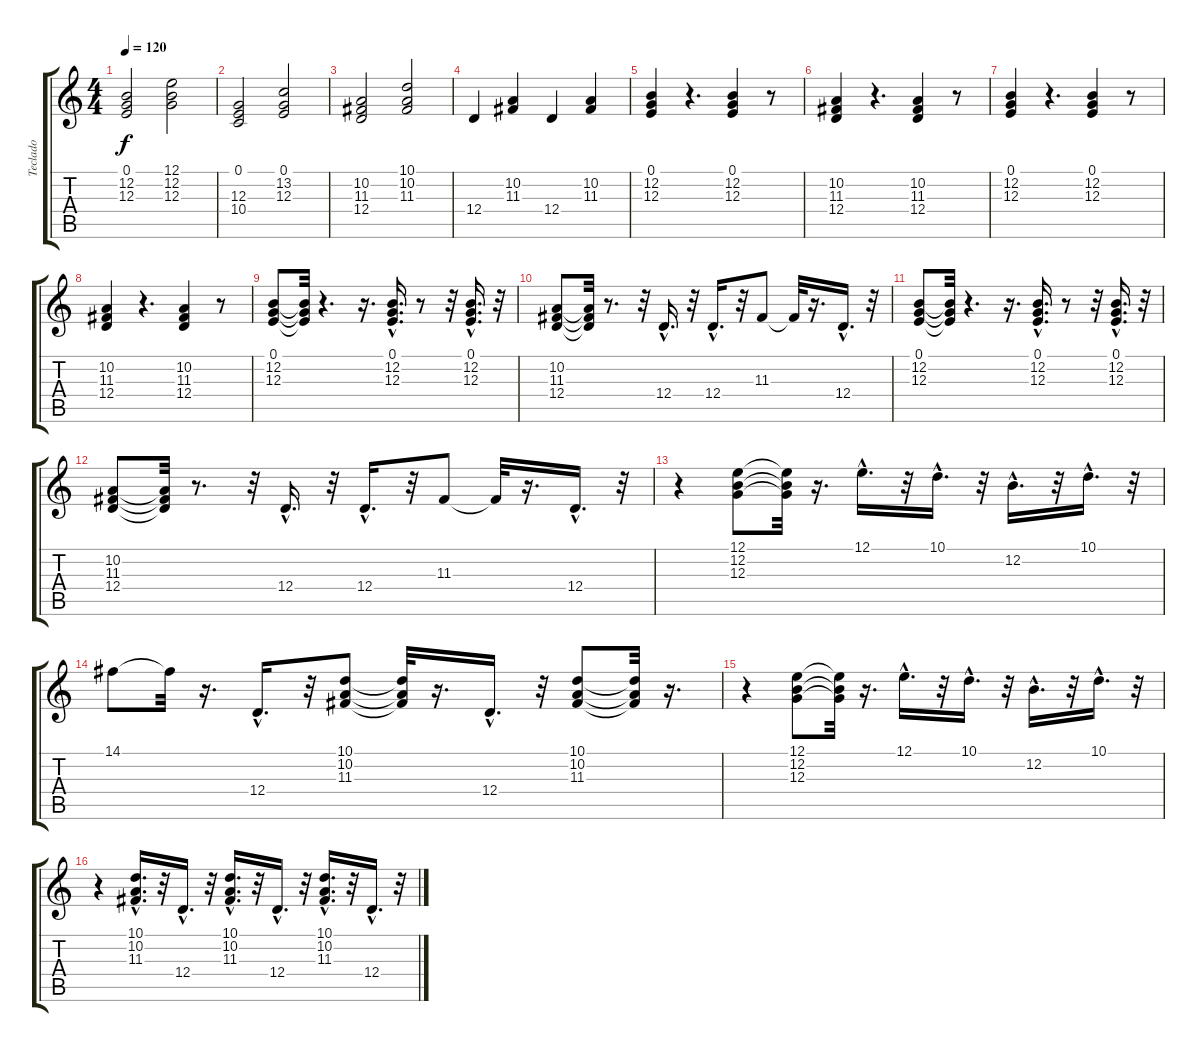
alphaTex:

\track ("Teclado" "Teclado") {instrument electricgrandpiano}
\staff {score tabs}
\tuning (E4 B3 G3 D3 A2 E2) {hide}
\ts (4 4)
\tempo 120
\clef g2
\ks c
(0.1 12.2 12.3).2{dy f} (12.1 12.2 12.3).2 |
(0.1 12.3 10.4).2 (0.1 13.2 12.3).2 |
(10.2 11.3 12.4).2 (10.1 10.2 11.3).2 |
12.4.4 (10.2 11.3).4 12.4.4 (10.2 11.3).4 |
(0.1 12.2 12.3).4 r.4{d} (0.1 12.2 12.3).4 r.8 |
(10.2 11.3 12.4).4 r.4{d} (10.2 11.3 12.4).4 r.8 |
(0.1 12.2 12.3).4 r.4{d} (0.1 12.2 12.3).4 r.8 |
(10.2 11.3 12.4).4 r.4{d} (10.2 11.3 12.4).4 r.8 |
(0.1 12.2 12.3).8 (0.1{t} 12.2{t} 12.3{t}).32 r.4{d} r.16{d} (0.1{hac} 12.2{hac} 12.3{hac}).16{d} r.8 r.32 (0.1{hac} 12.2{hac} 12.3{hac}).16{d} r.32 |
(10.2 11.3 12.4).8 (10.2{t} 11.3{t} 12.4{t}).32 r.8{d} r.32 12.4{hac}.16{d} r.32 12.4{hac}.16{d} r.32 11.3.8 11.3{t}.32 r.16{d} 12.4{hac}.16{d} r.32 |
(0.1 12.2 12.3).8 (0.1{t} 12.2{t} 12.3{t}).32 r.4{d} r.16{d} (0.1{hac} 12.2{hac} 12.3{hac}).16{d} r.8 r.32 (0.1{hac} 12.2{hac} 12.3{hac}).16{d} r.32 |
(10.2 11.3 12.4).8 (10.2{t} 11.3{t} 12.4{t}).32 r.8{d} r.32 12.4{hac}.16{d} r.32 12.4{hac}.16{d} r.32 11.3.8 11.3{t}.32 r.16{d} 12.4{hac}.16{d} r.32 |
r.4 (12.1 12.2 12.3).8 (12.1{t} 12.2{t} 12.3{t}).32 r.16{d} 12.1{hac}.16{d} r.32 10.1{hac}.16{d} r.32 12.2{hac}.16{d} r.32 10.1{hac}.16{d} r.32 |
14.1.8 14.1{t}.32 r.16{d} 12.4{hac}.16{d} r.32 (10.1 10.2 11.3).8 (10.1{t} 10.2{t} 11.3{t}).32 r.16{d} 12.4{hac}.16{d} r.32 (10.1 10.2 11.3).8 (10.1{t} 10.2{t} 11.3{t}).32 r.16{d} |
r.4 (12.1 12.2 12.3).8 (12.1{t} 12.2{t} 12.3{t}).32 r.16{d} 12.1{hac}.16{d} r.32 10.1{hac}.16{d} r.32 12.2{hac}.16{d} r.32 10.1{hac}.16{d} r.32 |
r.4 (10.1{hac} 10.2{hac} 11.3{hac}).16{d} r.32 12.4{hac}.16{d} r.32 (10.1{hac} 10.2{hac} 11.3{hac}).16{d} r.32 12.4{hac}.16{d} r.32 (10.1{hac} 10.2{hac} 11.3{hac}).16{d} r.32 12.4{hac}.16{d} r.32
